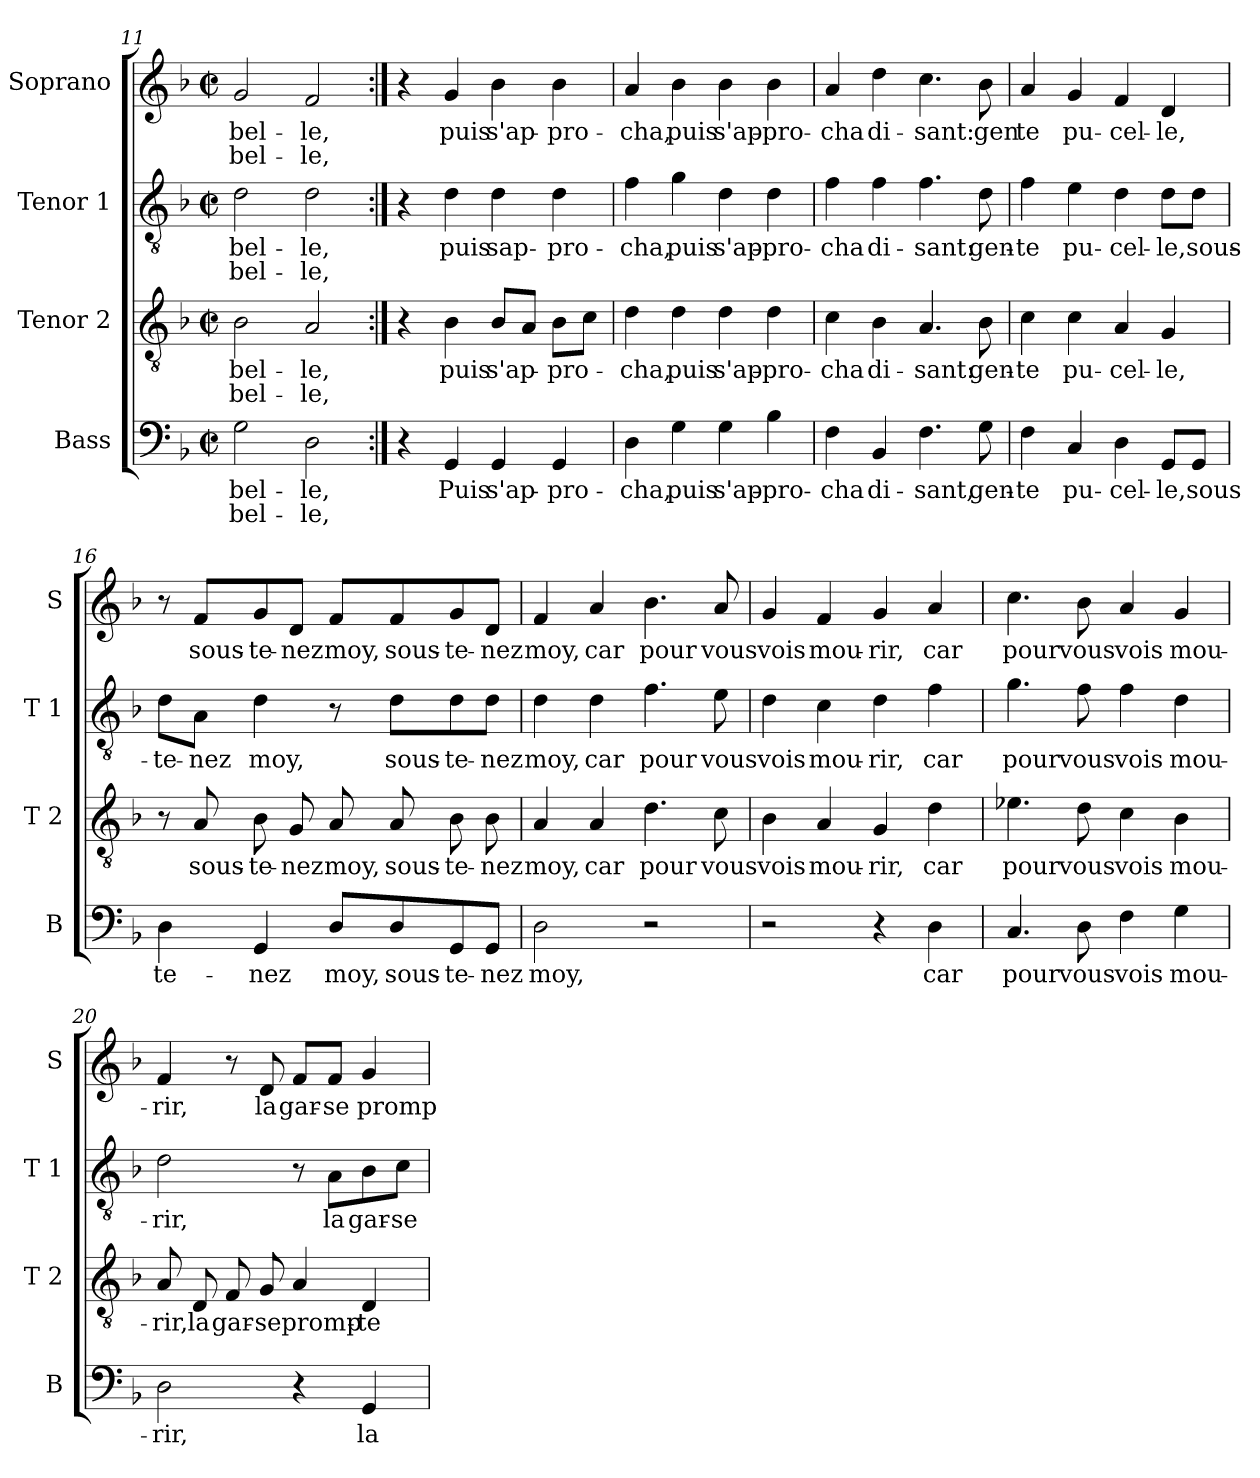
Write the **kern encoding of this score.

**kern	**text	**text	**kern	**text	**text	**kern	**text	**text	**kern	**text	**text
*part4	*part4	*part4	*part3	*part3	*part3	*part2	*part2	*part2	*part1	*part1	*part1
*staff4	*staff4	*staff4	*staff3	*staff3	*staff3	*staff2	*staff2	*staff2	*staff1	*staff1	*staff1
*I"Bass	*	*	*I"Tenor 2	*	*	*I"Tenor 1	*	*	*I"Soprano	*	*
*I'B	*	*	*I'T 2	*	*	*I'T 1	*	*	*I'S	*	*
*clefF4	*	*	*clefGv2	*	*	*clefGv2	*	*	*clefG2	*	*
*k[b-]	*	*	*k[b-]	*	*	*k[b-]	*	*	*k[b-]	*	*
*F:	*	*	*F:	*	*	*F:	*	*	*F:	*	*
*M2/2	*	*	*M2/2	*	*	*M2/2	*	*	*M2/2	*	*
*met(c|)	*	*	*met(c|)	*	*	*met(c|)	*	*	*met(c|)	*	*
=11	=11	=11	=11	=11	=11	=11	=11	=11	=11	=11	=11
!	!LO:LY:b	!LO:LY:b	!	!LO:LY:b	!LO:LY:b	!	!LO:LY:b	!LO:LY:b	!	!LO:LY:b	!LO:LY:b
2G\	-bel-	bel-	2B-\	-bel-	bel-	2d\	-bel-	bel-	2g/	-bel-	bel-
!	!LO:LY:b	!LO:LY:b	!	!LO:LY:b	!LO:LY:b	!	!LO:LY:b	!LO:LY:b	!	!LO:LY:b	!LO:LY:b
2D\	-le,	-le,	2A/	-le,	-le,	2d\	-le,	-le,	2f/	-le,	-le,
=12:|!	=12:|!	=12:|!	=12:|!	=12:|!	=12:|!	=12:|!	=12:|!	=12:|!	=12:|!	=12:|!	=12:|!
4r	.	.	4r	.	.	4r	.	.	4r	.	.
!	!LO:LY:b	!	!	!LO:LY:b	!	!	!LO:LY:b	!	!	!LO:LY:b	!
4GG/	Puis	.	4B-\	puis	.	4d\	puis	.	4g/	puis	.
!	!LO:LY:b	!	!	!LO:LY:b	!	!	!LO:LY:b	!	!	!LO:LY:b	!
4GG/	s'ap-	.	8B-/L	s'ap-	.	4d\	sap-	.	4b-\	s'ap-	.
.	.	.	8A/J	.	.	.	.	.	.	.	.
!	!LO:LY:b	!	!	!LO:LY:b	!	!	!LO:LY:b	!	!	!LO:LY:b	!
4GG/	-pro-	.	8B-\L	-pro-	.	4d\	-pro-	.	4b-\	-pro-	.
.	.	.	8c\J	.	.	.	.	.	.	.	.
!!LO:LB:g=z
=13	=13	=13	=13	=13	=13	=13	=13	=13	=13	=13	=13
!	!LO:LY:b	!	!	!LO:LY:b	!	!	!LO:LY:b	!	!	!LO:LY:b	!
4D\	-cha,	.	4d\	-cha,	.	4f\	-cha,	.	4a/	-cha,	.
!	!LO:LY:b	!	!	!LO:LY:b	!	!	!LO:LY:b	!	!	!LO:LY:b	!
4G\	puis	.	4d\	puis	.	4g\	puis	.	4b-\	puis	.
!	!LO:LY:b	!	!	!LO:LY:b	!	!	!LO:LY:b	!	!	!LO:LY:b	!
4G\	s'ap-	.	4d\	s'ap-	.	4d\	s'ap-	.	4b-\	s'ap-	.
!	!LO:LY:b	!	!	!LO:LY:b	!	!	!LO:LY:b	!	!	!LO:LY:b	!
4B-\	-pro-	.	4d\	-pro-	.	4d\	-pro-	.	4b-\	-pro-	.
=14	=14	=14	=14	=14	=14	=14	=14	=14	=14	=14	=14
!	!LO:LY:b	!	!	!LO:LY:b	!	!	!LO:LY:b	!	!	!LO:LY:b	!
4F\	-cha	.	4c\	-cha	.	4f\	-cha	.	4a/	-cha	.
!	!LO:LY:b	!	!	!LO:LY:b	!	!	!LO:LY:b	!	!	!LO:LY:b	!
4BB-/	di-	.	4B-\	di-	.	4f\	di-	.	4dd\	di-	.
!	!LO:LY:b	!	!	!LO:LY:b	!	!	!LO:LY:b	!	!	!LO:LY:b	!
4.F\	-sant,	.	4.A/	-sant:	.	4.f\	-sant:	.	4.cc\	-sant:	.
!	!LO:LY:b	!	!	!LO:LY:b	!	!	!LO:LY:b	!	!	!LO:LY:b	!
8G\	gen-	.	8B-\	gen-	.	8d\	gen-	.	8b-\	gen	.
=15	=15	=15	=15	=15	=15	=15	=15	=15	=15	=15	=15
!	!LO:LY:b	!	!	!LO:LY:b	!	!	!LO:LY:b	!	!	!LO:LY:b	!
4F\	-te	.	4c\	-te	.	4f\	-te	.	4a/	te	.
!	!LO:LY:b	!	!	!LO:LY:b	!	!	!LO:LY:b	!	!	!LO:LY:b	!
4C/	pu-	.	4c\	pu-	.	4e\	pu-	.	4g/	pu-	.
!	!LO:LY:b	!	!	!LO:LY:b	!	!	!LO:LY:b	!	!	!LO:LY:b	!
4D\	-cel-	.	4A/	-cel-	.	4d\	-cel-	.	4f/	-cel-	.
!	!LO:LY:b	!	!	!LO:LY:b	!	!	!LO:LY:b	!	!	!LO:LY:b	!
8GG/L	-le,	.	4G/	-le,	.	8d\L	-le,	.	4d/	-le,	.
!	!LO:LY:b	!	!	!	!	!	!LO:LY:b	!	!	!	!
8GG/J	sous	.	.	.	.	8d\J	sous-	.	.	.	.
=16	=16	=16	=16	=16	=16	=16	=16	=16	=16	=16	=16
!	!LO:LY:b	!	!	!	!	!	!LO:LY:b	!	!	!	!
4D\	te-	.	8r	.	.	8d\L	-te-	.	8r	.	.
!	!	!	!	!LO:LY:b	!	!	!LO:LY:b	!	!	!LO:LY:b	!
.	.	.	8A/	sous-	.	8A\J	-nez	.	8f/L	sous-	.
!	!LO:LY:b	!	!	!LO:LY:b	!	!	!LO:LY:b	!	!	!LO:LY:b	!
4GG/	-nez	.	8B-\	-te-	.	4d\	moy,	.	8g/	-te-	.
!	!	!	!	!LO:LY:b	!	!	!	!	!	!LO:LY:b	!
.	.	.	8G/	-nez	.	.	.	.	8d/J	-nez	.
!	!LO:LY:b	!	!	!LO:LY:b	!	!	!	!	!	!LO:LY:b	!
8D/L	moy,	.	8A/	moy,	.	8r	.	.	8f/L	moy,	.
!	!LO:LY:b	!	!	!LO:LY:b	!	!	!LO:LY:b	!	!	!LO:LY:b	!
8D/	sous-	.	8A/	sous-	.	8d\L	sous-	.	8f/	sous-	.
!	!LO:LY:b	!	!	!LO:LY:b	!	!	!LO:LY:b	!	!	!LO:LY:b	!
8GG/	-te-	.	8B-\	-te-	.	8d\	-te-	.	8g/	-te-	.
!	!LO:LY:b	!	!	!LO:LY:b	!	!	!LO:LY:b	!	!	!LO:LY:b	!
8GG/J	-nez	.	8B-\	-nez	.	8d\J	-nez	.	8d/J	-nez	.
!!LO:LB:g=z
=17	=17	=17	=17	=17	=17	=17	=17	=17	=17	=17	=17
!	!LO:LY:b	!	!	!LO:LY:b	!	!	!LO:LY:b	!	!	!LO:LY:b	!
2D\	moy,	.	4A/	moy,	.	4d\	moy,	.	4f/	moy,	.
!	!	!	!	!LO:LY:b	!	!	!LO:LY:b	!	!	!LO:LY:b	!
.	.	.	4A/	car	.	4d\	car	.	4a/	car	.
!	!	!	!	!LO:LY:b	!	!	!LO:LY:b	!	!	!LO:LY:b	!
2r	.	.	4.d\	pour	.	4.f\	pour	.	4.b-\	pour	.
!	!	!	!	!LO:LY:b	!	!	!LO:LY:b	!	!	!LO:LY:b	!
.	.	.	8c\	vous	.	8e\	vous	.	8a/	vous	.
=18	=18	=18	=18	=18	=18	=18	=18	=18	=18	=18	=18
!	!	!	!	!LO:LY:b	!	!	!LO:LY:b	!	!	!LO:LY:b	!
2r	.	.	4B-\	vois	.	4d\	vois	.	4g/	vois	.
!	!	!	!	!LO:LY:b	!	!	!LO:LY:b	!	!	!LO:LY:b	!
.	.	.	4A/	mou-	.	4c\	mou-	.	4f/	mou-	.
!	!	!	!	!LO:LY:b	!	!	!LO:LY:b	!	!	!LO:LY:b	!
4r	.	.	4G/	-rir,	.	4d\	-rir,	.	4g/	-rir,	.
!	!LO:LY:b	!	!	!LO:LY:b	!	!	!LO:LY:b	!	!	!LO:LY:b	!
4D\	car	.	4d\	car	.	4f\	car	.	4a/	car	.
=19	=19	=19	=19	=19	=19	=19	=19	=19	=19	=19	=19
!	!LO:LY:b	!	!	!LO:LY:b	!	!	!LO:LY:b	!	!	!LO:LY:b	!
4.C/	pour	.	4.e-X\	pour	.	4.g\	pour	.	4.cc\	pour	.
!	!LO:LY:b	!	!	!LO:LY:b	!	!	!LO:LY:b	!	!	!LO:LY:b	!
8D\	vous	.	8d\	vous	.	8f\	vous	.	8b-\	vous	.
!	!LO:LY:b	!	!	!LO:LY:b	!	!	!LO:LY:b	!	!	!LO:LY:b	!
4F\	vois	.	4c\	vois	.	4f\	vois	.	4a/	vois	.
!	!LO:LY:b	!	!	!LO:LY:b	!	!	!LO:LY:b	!	!	!LO:LY:b	!
4G\	mou-	.	4B-\	mou-	.	4d\	mou-	.	4g/	mou-	.
=20	=20	=20	=20	=20	=20	=20	=20	=20	=20	=20	=20
!	!LO:LY:b	!	!	!LO:LY:b	!	!	!LO:LY:b	!	!	!LO:LY:b	!
2D\	-rir,	.	8A/	-rir,	.	2d\	-rir,	.	4f/	-rir,	.
!	!	!	!	!LO:LY:b	!	!	!	!	!	!	!
.	.	.	8D/	la	.	.	.	.	.	.	.
!	!	!	!	!LO:LY:b	!	!	!	!	!	!	!
.	.	.	8F/	gar-	.	.	.	.	8r	.	.
!	!	!	!	!LO:LY:b	!	!	!	!	!	!LO:LY:b	!
.	.	.	8G/	-se	.	.	.	.	8d/	la	.
!	!	!	!	!LO:LY:b	!	!	!	!	!	!LO:LY:b	!
4r	.	.	4A/	promp-	.	8r	.	.	8f/L	gar-	.
!	!	!	!	!	!	!	!LO:LY:b	!	!	!LO:LY:b	!
.	.	.	.	.	.	8A\L	la	.	8f/J	-se	.
!	!LO:LY:b	!	!	!LO:LY:b	!	!	!LO:LY:b	!	!	!LO:LY:b	!
4GG/	la	.	4D/	-te	.	8B-\	gar-	.	4g/	promp-	.
!	!	!	!	!	!	!	!LO:LY:b	!	!	!	!
.	.	.	.	.	.	8c\J	-se	.	.	.	.
=	=	=	=	=	=	=	=	=	=	=	=
*-	*-	*-	*-	*-	*-	*-	*-	*-	*-	*-	*-
